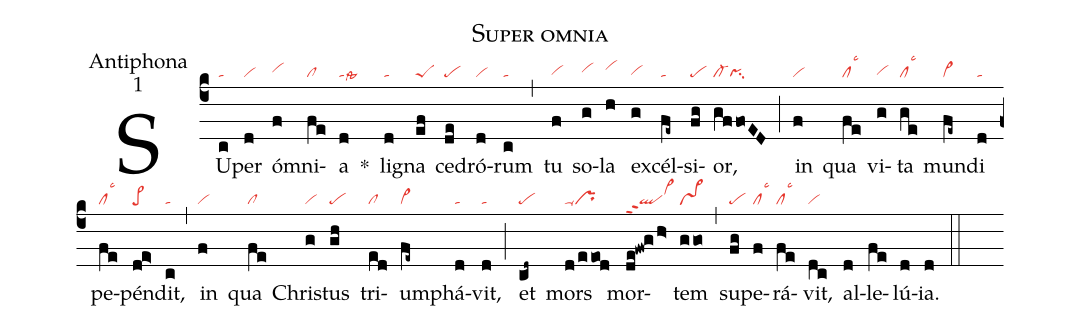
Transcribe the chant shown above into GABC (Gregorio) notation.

name:Super omnia;
office-part:Antiphona;
mode:1;
nabc-lines:1;
%%
(c4)
SU(c|ta)per(d|vi) ó(f|vihh)mni(fe|cl)a(d|talssta6) *()
li(d|ta)gna(ef|peS) ce(de|pe)dró(d|vi)rum(c|ta) (,)
tu(f|vihg) so(g|vihh)la(h|vihi) ex(g|vihg)cél(fe~|ta)si(fg|pe)or,(gffoED|cl-pisu1) (;)
in(f|vi) qua(fe|cllsc3) vi(g|vihg)ta(ge|cllsc3) mun(fe~|vi>)di(d|ta) pe(fe|cllsc3)pén(d!e>|pe>)dit,(c|ta) (,)
in(f|vi) qua(fe|cl) Chri(g|vi)stus(gh|pe) tri(ed|cl)um(fe~|vi>)phá(d|ta)vit,(d|ta) (;)
et(cd~|pe) mors(d/eeod|ta-pr) mor(de!fw!g/h>|qlppt2vi>hj)tem(ggo>|vs>) (,)
su(fg|pe)pe(f|cllsc3)rá(fe|cllsc3)vit,(dc|vi) al(d)le(fe)lú(d)ia.(d) (::)
